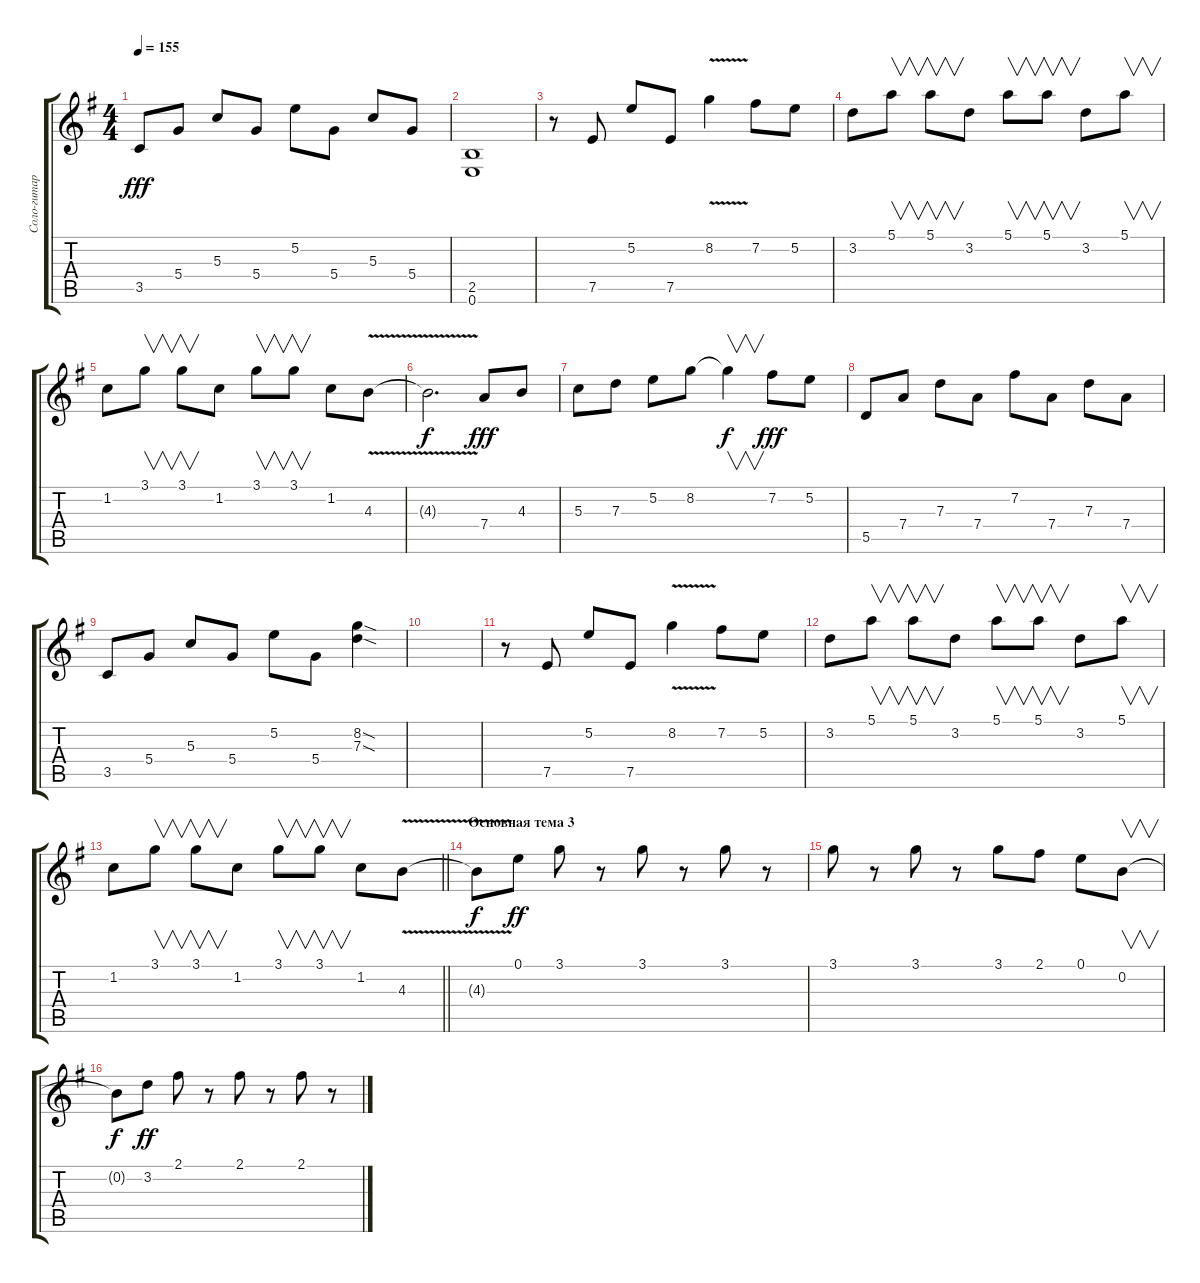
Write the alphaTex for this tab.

\track ("Соло-гитара" "Соло-гитар") {instrument electricguitarjazz}
\staff {score tabs}
\tuning (E4 B3 G3 D3 A2 E2) {hide}
\ts (4 4)
\tempo 155
\clef g2
\ks eminor
3.5.8{dy fff} 5.4.8 5.3.8 5.4.8 5.2.8 5.4.8 5.3.8 5.4.8 |
(2.5 0.6).1 |
r.8 7.5.8 5.2.8 7.5.8 8.2{v}.4 7.2.8 5.2.8 |
3.2.8 5.1.8{v} 5.1.8{v} 3.2.8 5.1.8{v} 5.1.8{v} 3.2.8 5.1.8{v} |
1.2.8 3.1.8{v} 3.1.8{v} 1.2.8 3.1.8{v} 3.1.8{v} 1.2.8 4.3{v}.8 |
4.3{t}.2{d dy f} 7.4.8{dy fff} 4.3.8 |
5.3.8 7.3.8 5.2.8 8.2.8 8.2{t}.4{v dy f} 7.2.8{dy fff} 5.2.8 |
5.5.8{volume 9} 7.4.8 7.3.8 7.4.8 7.2.8 7.4.8 7.3.8 7.4.8 |
3.5.8 5.4.8 5.3.8 5.4.8 5.2.8 5.4.8 (8.2{sod} 7.3{sod}).4 |
|
r.8 7.5.8 5.2.8 7.5.8 8.2{v}.4 7.2.8 5.2.8 |
3.2.8{volume 11} 5.1.8{v} 5.1.8{v} 3.2.8 5.1.8{v} 5.1.8{v} 3.2.8 5.1.8{v} |
\barLineRight lightlight
1.2.8 3.1.8{v} 3.1.8{v} 1.2.8 3.1.8{v} 3.1.8{v} 1.2.8 4.3{v}.8 |
\section ("" "Основная тема 3")
4.3{t}.8{dy f volume 13 instrument distortionguitar} 0.1.8{dy ff} 3.1.8 r.8 3.1.8 r.8 3.1.8 r.8 |
3.1.8 r.8 3.1.8 r.8 3.1.8 2.1.8 0.1.8 0.2.8{v} |
0.2{t}.8{dy f} 3.2.8{dy ff} 2.1.8 r.8 2.1.8 r.8 2.1.8 r.8
